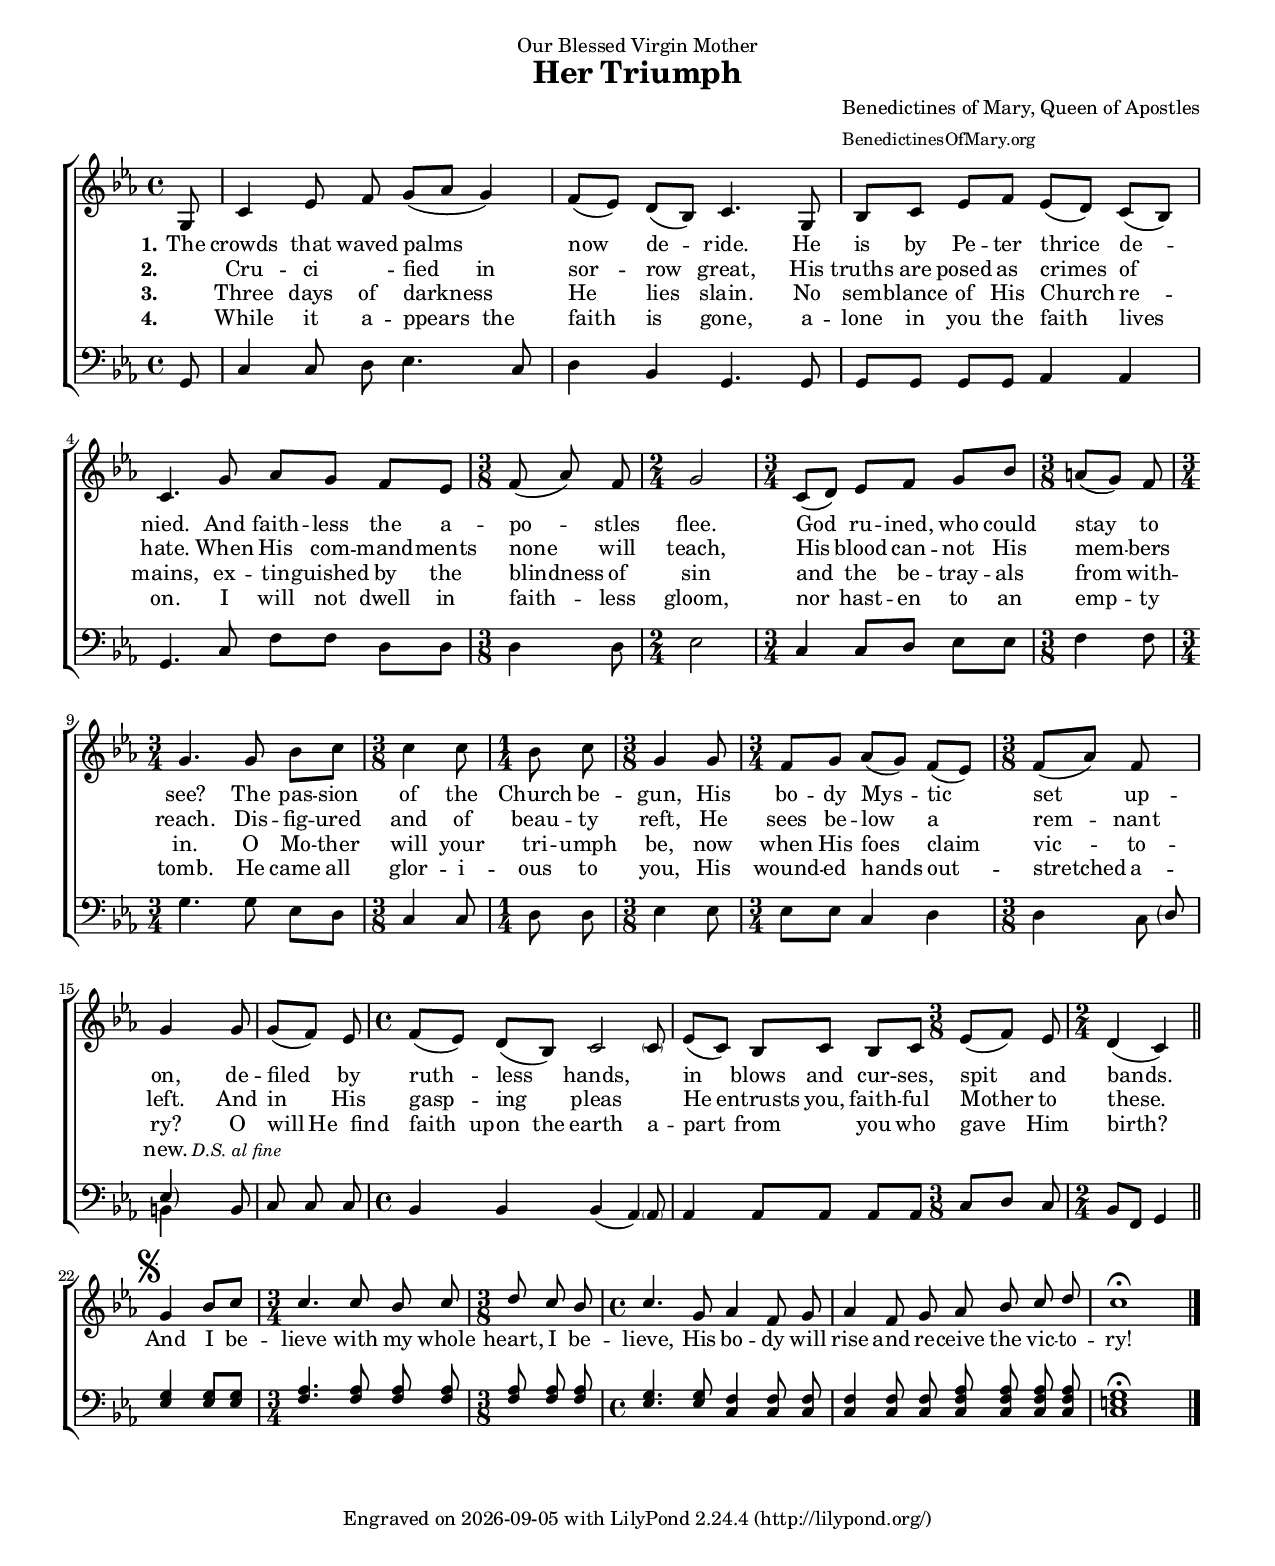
% A.M.D.G.

\version "2.24.3"
\language "english"

#(set-default-paper-size "letter")
#(set-global-staff-size 17)
#(ly:set-option 'point-and-click #f)

\paper {papersize = "letter"}

\header {
  dedication = "Our Blessed Virgin Mother"
  %subsubtitle = "Composed Lent 2016"
  title = \markup {
    \with-url "https://www.cpdl.org/wiki/index.php/Her_Triumph_(Anonymous)"
    {Her Triumph}
  }
  composer = \markup {
    \with-url "https://benedictinesofmary.org/"
    \column{
	\line{Benedictines of Mary, Queen of Apostles}
	\line{\small{BenedictinesOfMary.org}}
    }
  }
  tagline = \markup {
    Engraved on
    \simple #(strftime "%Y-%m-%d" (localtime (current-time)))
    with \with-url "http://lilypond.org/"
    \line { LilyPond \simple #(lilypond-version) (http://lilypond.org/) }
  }
}

%parenthesizing a group of notes
%http://lsr.di.unimi.it/LSR/Snippet?id=902
startParenthesis = {
  \override Parentheses.font-size = #1
  \once \override Parentheses.stencils = #(lambda (grob)
                                                (let ((par-list (parentheses-interface::calc-parenthesis-stencils grob)))
                                                  (list (car par-list) point-stencil )))
}
endParenthesis = {
  \once \override Parentheses.stencils = #(lambda (grob)
                                                (let ((par-list (parentheses-interface::calc-parenthesis-stencils grob)))
                                                  (list point-stencil (cadr par-list))))
}

% flats: a, b, e

upper =	 \relative c'' {
  \clef treble
  \key c \minor
  \time 4/4

  % line 1
  \partial 8 g,8
  c4 ef8 \noBeam f g (af g4)
  f8 [(ef)] d [(bf)] c4. g8
  bf [c] ef [f] ef [(d8)] c8 [(bf8)]

  % line 2
  c4. g'8 af [g] f [ef]
  \time 3/8
  f \noBeam (af)  \noBeam f  \noBeam
  \time 2/4
  g2
  \time 3/4
  c,8 [(d)] ef [f] g [bf]
  \time 3/8
  a [(g)] f
  \time 3/4
  g4. g8 \noBeam

  % line 3
  bf c
  \time 3/8
  c4 c8
  \time 1/4
  bf c \noBeam
  \time 3/8
  g4 g8
  \time 3/4
  f [g] af [(g)] f [(ef)]
  \time 3/8
  f [(af)] f
  g4

  % line 4
  g8
  g \noBeam [(f)] ef \noBeam
  \time 4/4
  f [(ef)] d [(bf)] << {\stemUp c2} {s4. \parenthesize c8} >>
  ef8 [(c)] bf [c] bf [c]
  \time 3/8
  ef [(f)] ef
  \time 2/4
  d4 (c) \bar "||"
  
  % final stanza
  \break \mark \markup { \musicglyph "scripts.segno" }
  \once \omit Staff.TimeSignature
  \time 2/4
  g'4 bf8 [c]
  \time 3/4
  c4. c8 \noBeam bf \noBeam c
  \time 3/8
  d8 \noBeam c \noBeam bf
  \time 4/4
  c4. \noBeam g8 af4 f8 \noBeam g
  af4 \noBeam f8 \noBeam g
  af \noBeam bf \noBeam c \noBeam d
  c1\fermata
}

lower =	 \relative c' {
  \clef bass
  \key c \minor
  \time 4/4

  % line 1
  \partial 8 g,8
  c4 c8 \noBeam d ef4. c8
  d4 bf g4. g8
  g [g] g [g] af4 af4

  % line 2
  g4. c8 f [f] d [d]
  %\time 3/8
  d4 d8
  %\time 2/4
  ef2
  %\time 3/4
  c4 c8 [d] ef [ef]
  %\time 3/8
  f4 f8
  %\time 3/4
  g4. g8 \noBeam

  % line 3
  ef d
  %\time 3/8
  c4 c8
  %\time 1/4
  d d \noBeam
  %\time 3/8
  ef4 ef8
  %\time 3/4
  ef [ef] c4 d
  %\time 3/8
  d4 <<
    {
      \once \override NoteColumn.force-hshift = #3
      \startParenthesis \parenthesize d8 \endParenthesis \parenthesize ef4
    } \\ {c8 b4}
  >>
  
  % line 4
  b8
  c \noBeam c \noBeam c
  %\time 4/4
  bf4 bf << {bf (\stemUp af)} {s4. \parenthesize af8} >>
  af4 af8 [af] af [af]
  %\time 3/8
  c [d] c
  %\time 2/4
  bf [f] g4
  
  %final stanza
  \once \omit Staff.TimeSignature
  <ef' g>4 <ef g>8 <ef g>
  <f af>4. <f af>8 \noBeam <f af> \noBeam <f af>
  %\time 3/4
  <f af> \noBeam <f af> \noBeam <f af>
  <ef g>4. <ef g>8 <c f>4 <c f>8 \noBeam <c f>
  <c f>4 <c f>8 \noBeam <c f>
  <c f af> \noBeam <c f af> \noBeam <c f af> \noBeam <c f af>
  <c e g>1\fermata  \bar "|."
}

wordsA = \lyricmode {
  \set stanza = \markup{\right-align "1."}
  The crowds that waved palms now de -- ride. He is by Pe -- ter thrice de --
  nied. And faith -- less the a -- po -- stles flee. God ru -- ined, who could stay to see? The
  pas -- sion of the Church be -- gun, His bo -- dy Mys -- tic set up -- on,
  de -- filed by ruth -- less hands, ____ in blows and cur -- ses, spit and bands.

  %final stanza
  And I be -- lieve with my whole heart, I be -- lieve, His bo -- dy will rise and re --
  ceive the vic -- to -- ry!
}

wordsB = \lyricmode {
  \set stanza = \markup{\right-align "2."}
  "" Cru -- ci ____ -- fied______in sor -- row great, His truths are posed as crimes of hate. When His com -- mand -- ments none will teach, His blood can -- not His mem -- bers reach. Dis --
  fig -- ured and of beau -- ty reft, He sees be -- low a rem -- nant left.
  And in His gasp -- ing pleas ____ He entrusts you, faith -- ful Mother to these.
}

wordsC = \lyricmode {
  \set stanza = \markup{\right-align "3."}
  "" Three days of darkness He lies slain. No sem -- blance of His Church re --
  mains, ex -- tin -- guished by the blindness of sin and the  be -- tray -- als from with -- in. O
  Mo -- ther will your tri -- umph be, now when His foes claim vic -- to -- ry?
  O will He__find faith__up -- on__the earth a -- part from ___ you who gave Him birth?
}

wordsD = \lyricmode {
  \set stanza = \markup{\right-align "4."}
  "" While it a -- ppears__the faith is gone, a -- lone in you the faith lives
  on. I will not dwell in faith -- less gloom, nor hast -- en to an emp -- ty tomb. He
  came all glor -- i -- ous to you, His wound -- ed hands out -- stretched a -- new. \markup{\small {\italic "D.S. al fine"}}
}

\score {
  \new ChoirStaff <<
    \new Staff {
      \set Staff.midiInstrument = #"church organ"
      \new Voice = "upperVoice" {
        \upper
      }
    }

    \new Lyrics = "upper"
    \context Lyrics = "upper" {
      \lyricsto "upperVoice" {
        \wordsA
      }
    }

    \new Lyrics = "upper"
    \context Lyrics = "upper" {
      \lyricsto "upperVoice" {
        \wordsB
      }
    }

    \new Lyrics = "upper"
    \context Lyrics = "upper" {
      \lyricsto "upperVoice" {
        \wordsC
      }
    }

    \new Lyrics = "upper"
    \context Lyrics = "upper" {
      \lyricsto "upperVoice" {
        \wordsD
      }
    }

    \new Staff {
      \set Staff.midiInstrument = #"church organ"
      \new Voice = "lowerVoice" {
        \lower
      }
    }
  >>
  \layout { }
  \midi {
    \context {
      \Score
      midiMinimumVolume = #0.0
      midiMaximumVolume = #1.0
    }
  }
}

\paper{
  top-margin = 0.5\in
  bottom-margin = 0.5\in
  left-margin = 0.5\in
  right-margin = 0.5\in
  indent = 0
}